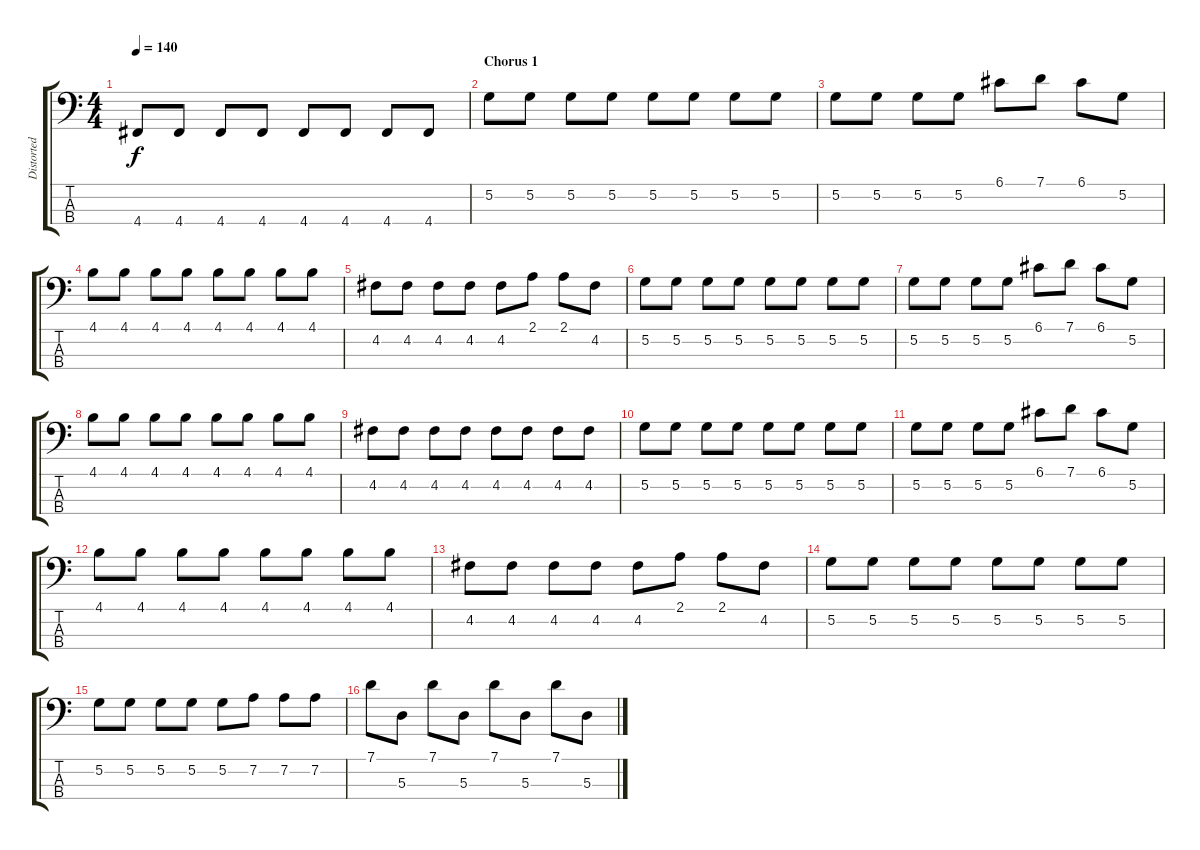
\track ("Distorted Bass Drop D" "Distorted ") {instrument electricbassfinger}
\staff {score tabs}
\tuning (G2 D2 A1 D1) {hide}
\ts (4 4)
\tempo 140
\clef f4
\ks c
4.4.8{dy f} 4.4.8 4.4.8 4.4.8 4.4.8 4.4.8 4.4.8 4.4.8 |
\section ("" "Chorus 1")
5.2.8 5.2.8 5.2.8 5.2.8 5.2.8 5.2.8 5.2.8 5.2.8 |
5.2.8 5.2.8 5.2.8 5.2.8 6.1.8 7.1.8 6.1.8 5.2.8 |
4.1.8 4.1.8 4.1.8 4.1.8 4.1.8 4.1.8 4.1.8 4.1.8 |
4.2.8 4.2.8 4.2.8 4.2.8 4.2.8 2.1.8 2.1.8 4.2.8 |
5.2.8 5.2.8 5.2.8 5.2.8 5.2.8 5.2.8 5.2.8 5.2.8 |
5.2.8 5.2.8 5.2.8 5.2.8 6.1.8 7.1.8 6.1.8 5.2.8 |
4.1.8 4.1.8 4.1.8 4.1.8 4.1.8 4.1.8 4.1.8 4.1.8 |
4.2.8 4.2.8 4.2.8 4.2.8 4.2.8 4.2.8 4.2.8 4.2.8 |
5.2.8 5.2.8 5.2.8 5.2.8 5.2.8 5.2.8 5.2.8 5.2.8 |
5.2.8 5.2.8 5.2.8 5.2.8 6.1.8 7.1.8 6.1.8 5.2.8 |
4.1.8 4.1.8 4.1.8 4.1.8 4.1.8 4.1.8 4.1.8 4.1.8 |
4.2.8 4.2.8 4.2.8 4.2.8 4.2.8 2.1.8 2.1.8 4.2.8 |
5.2.8 5.2.8 5.2.8 5.2.8 5.2.8 5.2.8 5.2.8 5.2.8 |
5.2.8 5.2.8 5.2.8 5.2.8 5.2.8 7.2.8 7.2.8 7.2.8 |
7.1.8 5.3.8 7.1.8 5.3.8 7.1.8 5.3.8 7.1.8 5.3.8
